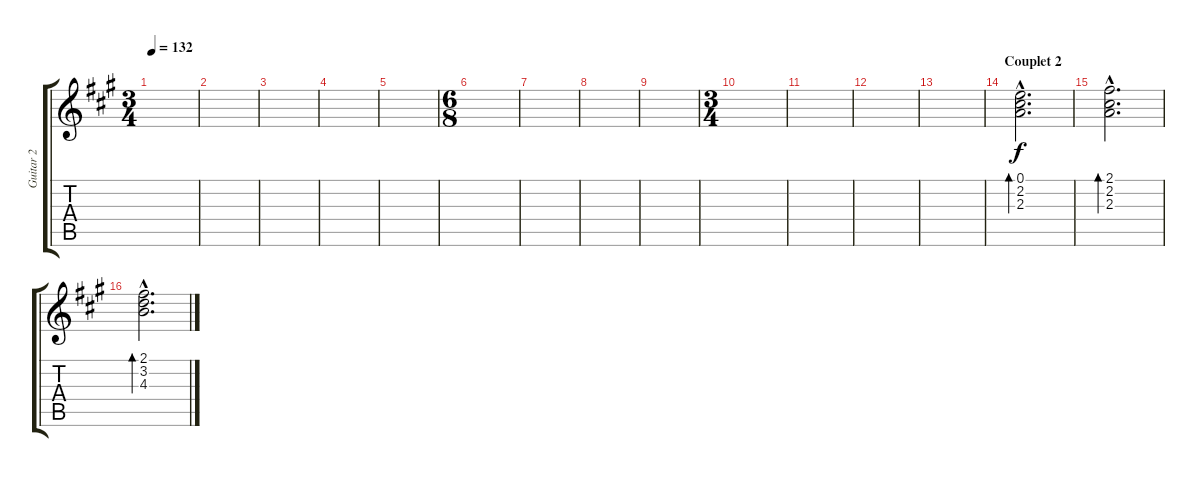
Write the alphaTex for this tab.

\track ("Guitar 2" "Guitar 2") {instrument electricguitarjazz}
\staff {score tabs}
\tuning (E4 B3 G3 D3 A2 E2) {hide}
\ts (3 4)
\tempo 132
\clef g2
\ks a
|
|
|
|
|
\ts (6 8)
|
|
|
|
\ts (3 4)
|
|
|
|
\section ("" "Couplet 2")
(0.1{hac} 2.2{hac} 2.3{hac}).2{d bd 480} |
(2.1{hac} 2.2{hac} 2.3{hac}).2{d bd 480} |
(2.1{hac} 3.2{hac} 4.3{hac}).2{d bd 480}
